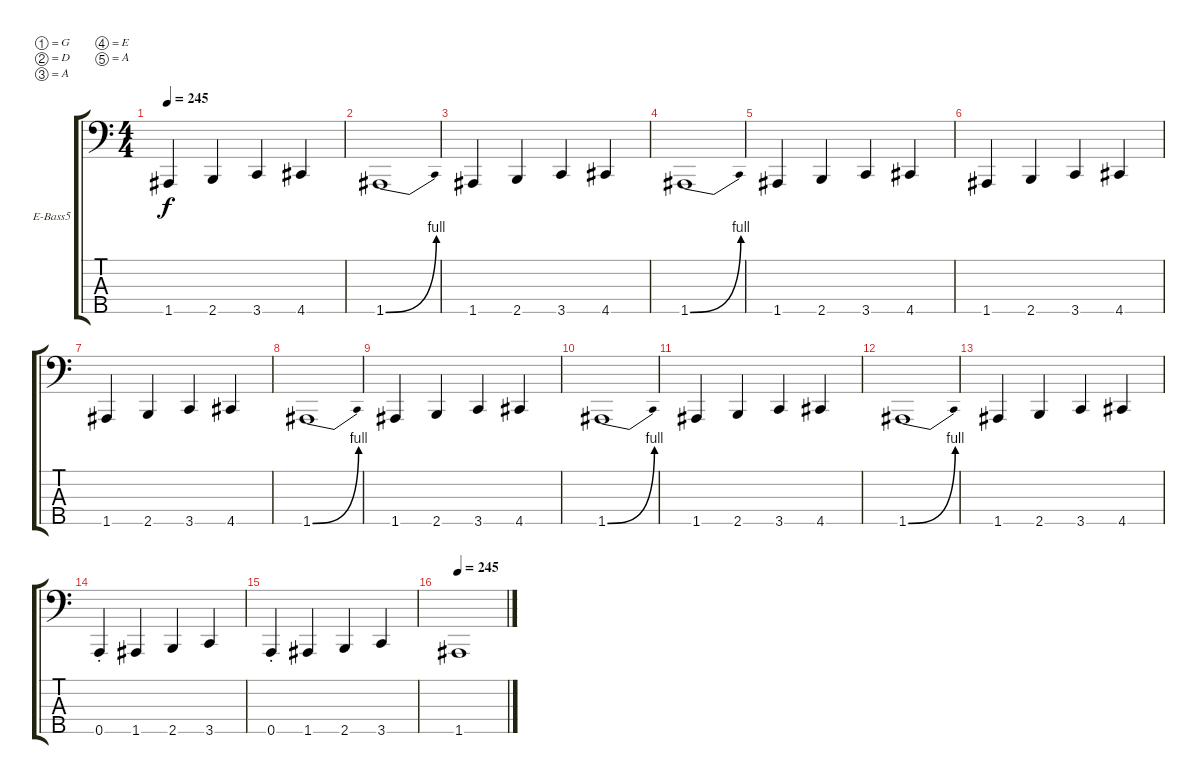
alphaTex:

\bracketExtendMode groupsimilarinstruments
\firstSystemTrackNameOrientation horizontal
\otherSystemsTrackNameOrientation horizontal
\track ("Bass" "E-Bass5") {instrument electricbasspick}
\staff {score tabs}
\tuning (G2 D2 A1 E1 A0)
\ts (4 4)
\tempo 245
\clef f4
\ks c
1.5.4{dy f} 2.5.4 3.5.4 4.5.4 |
1.5{be (bend 0 0 60 4)}.1 |
1.5.4 2.5.4 3.5.4 4.5.4 |
1.5{be (bend 0 0 60 4)}.1 |
1.5.4 2.5.4 3.5.4 4.5.4 |
1.5.4 2.5.4 3.5.4 4.5.4 |
1.5.4 2.5.4 3.5.4 4.5.4 |
1.5{be (bend 0 0 60 4)}.1 |
1.5.4 2.5.4 3.5.4 4.5.4 |
1.5{be (bend 0 0 60 4)}.1 |
1.5.4 2.5.4 3.5.4 4.5.4 |
1.5{be (bend 0 0 60 4)}.1 |
1.5.4 2.5.4 3.5.4 4.5.4 |
0.5{st}.4 1.5.4 2.5.4 3.5.4 |
0.5{st}.4 1.5.4 2.5.4 3.5.4 |
\tempo 245
1.5.1
